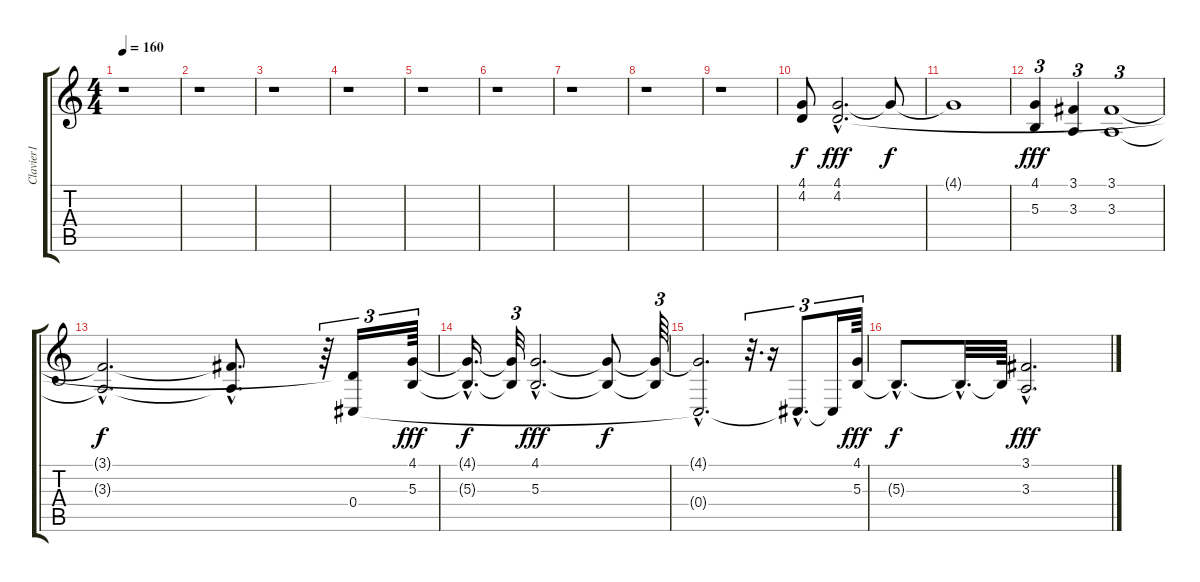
\track ("Clavier1" "Clavier1") {instrument choiraahs}
\staff {score tabs}
\tuning (Eb4 Bb3 Gb3 Db3 Ab2 Eb2) {hide}
\ts (4 4)
\tempo 160
\clef g2
\ks c
r.1{dy f} |
r.1 |
r.1 |
r.1 |
r.1 |
r.1 |
r.1 |
r.1 |
r.1 |
(4.1 4.2).8 (4.1{hac} 4.2{hac}).2{d dy fff} 4.1{t}.8{dy f} |
4.1{t}.1 |
(4.1 5.3).4{tu (3 2) dy fff} (3.1 3.3).4{tu (3 2)} (3.1 3.3).1{tu (3 2)} |
(3.1{hac t} 3.3{hac t}).2{d dy f} (3.1{hac t} 3.3{hac t}).8{d} r.64{tu (3 2)} (4.2{t} 0.4).16{tu (3 2)} (4.1 5.3).64{tu (3 2) dy fff} |
(4.1{hac t} 5.3{hac t}).16{d dy f} (4.1{t} 5.3{t}).32{tu (3 2)} (4.1{hac} 5.3{hac}).2{d dy fff} (4.1{t} 5.3{t}).8{dy f} (4.1{t} 5.3{t}).64{tu (3 2)} |
(4.1{hac t} 0.4{hac t}).2{d} r.32{d tu (3 2)} r.16{tu (3 2)} 0.4{hac t}.8{d tu (3 2)} 0.4{t}.16{tu (3 2)} (4.1 5.3).64{tu (3 2) dy fff} |
5.3{hac t}.8{d dy f} 5.3{hac t}.32{d} 5.3{t}.64 (3.1{hac} 3.3{hac}).2{d dy fff}
